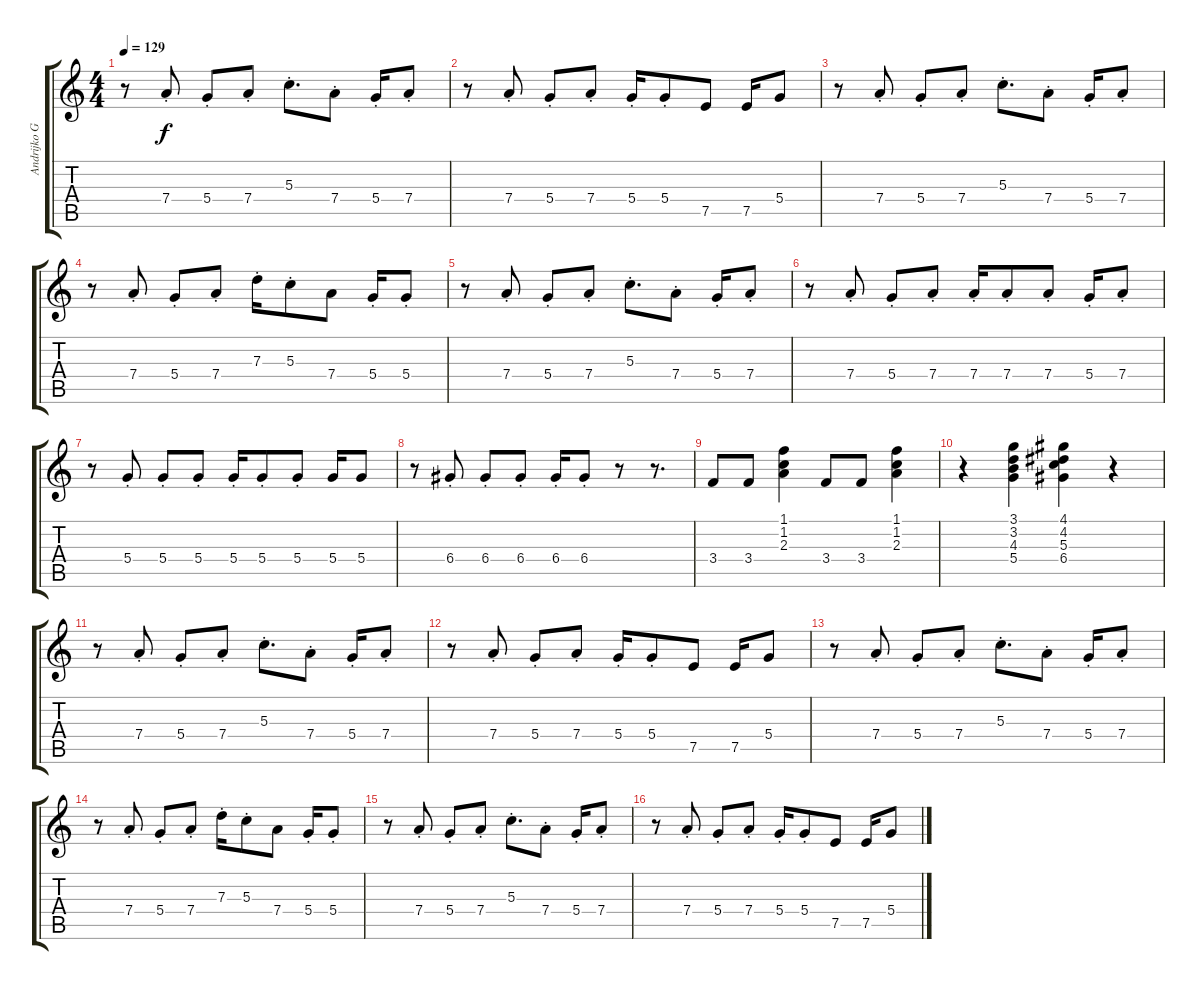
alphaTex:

\track ("Andrijko GIUTAR" "Andrijko G") {instrument overdrivenguitar}
\staff {score tabs}
\tuning (E4 B3 G3 D3 A2 E2) {hide}
\ts (4 4)
\tempo 129
\clef g2
\ks c
r.8{dy f} 7.4{st}.8 5.4{st}.8 7.4{st}.8 5.3{st}.8{d} 7.4{st}.8 5.4{st}.16 7.4{st}.8 |
r.8 7.4{st}.8 5.4{st}.8 7.4{st}.8 5.4{st}.16 5.4{st}.8 7.5.8 7.5.16 5.4.8 |
r.8 7.4{st}.8 5.4{st}.8 7.4{st}.8 5.3{st}.8{d} 7.4{st}.8 5.4{st}.16 7.4{st}.8 |
r.8 7.4{st}.8 5.4{st}.8 7.4{st}.8 7.3{st}.16 5.3{st}.8 7.4.8 5.4{st}.16 5.4{st}.8 |
r.8 7.4{st}.8 5.4{st}.8 7.4{st}.8 5.3{st}.8{d} 7.4{st}.8 5.4{st}.16 7.4{st}.8 |
r.8 7.4{st}.8 5.4{st}.8 7.4{st}.8 7.4{st}.16 7.4{st}.8 7.4{st}.8 5.4{st}.16 7.4{st}.8 |
r.8 5.4{st}.8 5.4{st}.8 5.4{st}.8 5.4{st}.16 5.4{st}.8 5.4{st}.8 5.4.16 5.4.8 |
r.8 6.4{st}.8 6.4{st}.8 6.4{st}.8 6.4{st}.16 6.4{st}.8 r.8 r.8{d} |
3.4.8 3.4.8 (1.1 1.2 2.3).4 3.4.8 3.4.8 (1.1 1.2 2.3).4 |
r.4 (3.1 3.2 4.3 5.4).4 (4.1 4.2 5.3 6.4).4 r.4 |
r.8 7.4{st}.8 5.4{st}.8 7.4{st}.8 5.3{st}.8{d} 7.4{st}.8 5.4{st}.16 7.4{st}.8 |
r.8 7.4{st}.8 5.4{st}.8 7.4{st}.8 5.4{st}.16 5.4{st}.8 7.5.8 7.5.16 5.4.8 |
r.8 7.4{st}.8 5.4{st}.8 7.4{st}.8 5.3{st}.8{d} 7.4{st}.8 5.4{st}.16 7.4{st}.8 |
r.8 7.4{st}.8 5.4{st}.8 7.4{st}.8 7.3{st}.16 5.3{st}.8 7.4.8 5.4{st}.16 5.4{st}.8 |
r.8 7.4{st}.8 5.4{st}.8 7.4{st}.8 5.3{st}.8{d} 7.4{st}.8 5.4{st}.16 7.4{st}.8 |
r.8 7.4{st}.8 5.4{st}.8 7.4{st}.8 5.4{st}.16 5.4{st}.8 7.5.8 7.5.16 5.4.8
